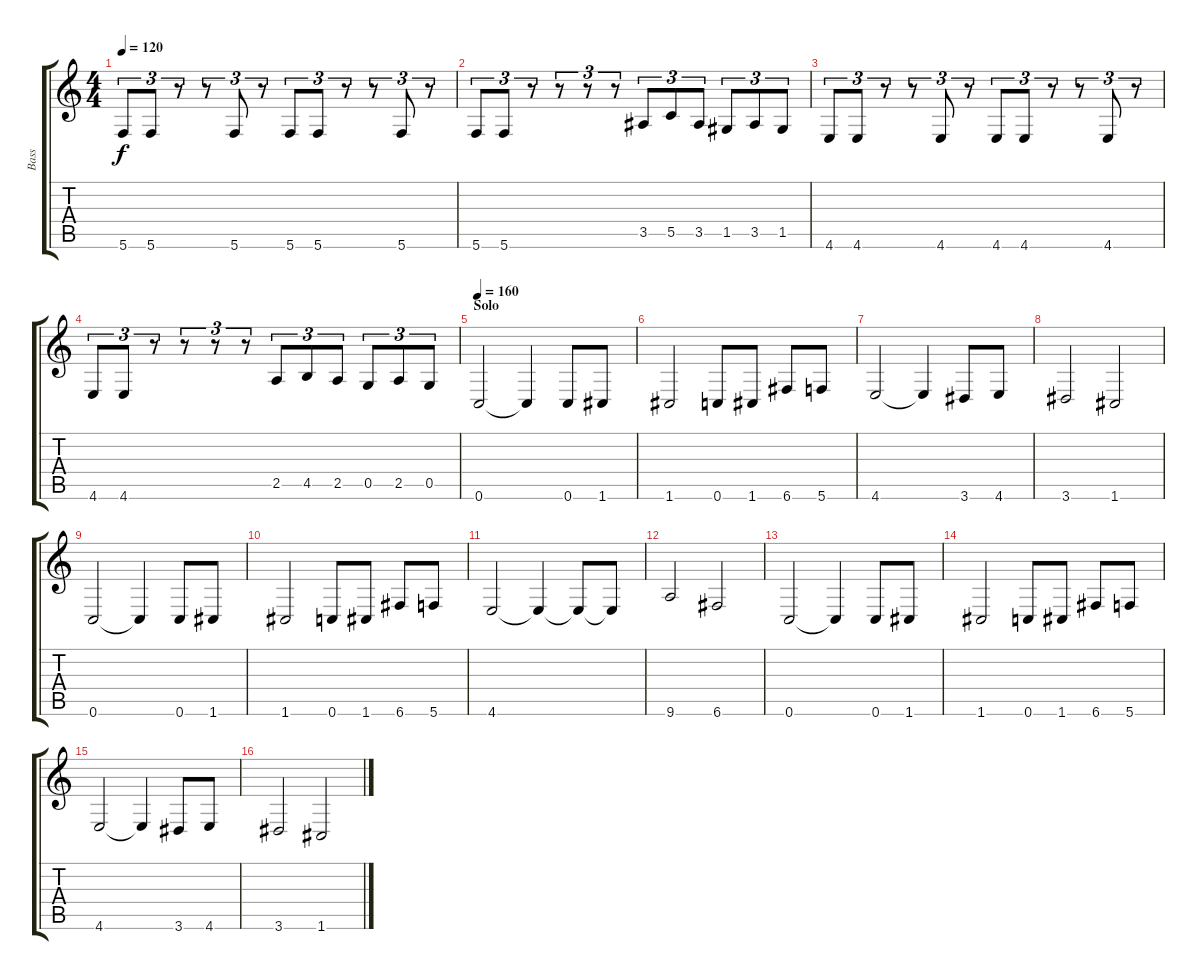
\track ("Bass" "Bass") {instrument electricbassfinger}
\staff {score tabs}
\tuning (D4 A3 F3 C3 G2 C2) {hide}
\ts (4 4)
\tempo 120
\clef g2
\ks c
5.6.8{tu (3 2) dy f} 5.6.8{tu (3 2)} r.8{tu (3 2)} r.8{tu (3 2)} 5.6.8{tu (3 2)} r.8{tu (3 2)} 5.6.8{tu (3 2)} 5.6.8{tu (3 2)} r.8{tu (3 2)} r.8{tu (3 2)} 5.6.8{tu (3 2)} r.8{tu (3 2)} |
5.6.8{tu (3 2)} 5.6.8{tu (3 2)} r.8{tu (3 2)} r.8{tu (3 2)} r.8{tu (3 2)} r.8{tu (3 2)} 3.5.8{tu (3 2)} 5.5.8{tu (3 2)} 3.5.8{tu (3 2)} 1.5.8{tu (3 2)} 3.5.8{tu (3 2)} 1.5.8{tu (3 2)} |
4.6.8{tu (3 2)} 4.6.8{tu (3 2)} r.8{tu (3 2)} r.8{tu (3 2)} 4.6.8{tu (3 2)} r.8{tu (3 2)} 4.6.8{tu (3 2)} 4.6.8{tu (3 2)} r.8{tu (3 2)} r.8{tu (3 2)} 4.6.8{tu (3 2)} r.8{tu (3 2)} |
4.6.8{tu (3 2)} 4.6.8{tu (3 2)} r.8{tu (3 2)} r.8{tu (3 2)} r.8{tu (3 2)} r.8{tu (3 2)} 2.5.8{tu (3 2)} 4.5.8{tu (3 2)} 2.5.8{tu (3 2)} 0.5.8{tu (3 2)} 2.5.8{tu (3 2)} 0.5.8{tu (3 2)} |
\section ("" "Solo")
\tempo 160
0.6.2 0.6{t}.4 0.6.8 1.6.8 |
1.6.2 0.6.8 1.6.8 6.6.8 5.6.8 |
4.6.2 4.6{t}.4 3.6.8 4.6.8 |
3.6.2 1.6.2 |
0.6.2 0.6{t}.4 0.6.8 1.6.8 |
1.6.2 0.6.8 1.6.8 6.6.8 5.6.8 |
4.6.2 4.6{t}.4 4.6{t}.8 4.6{t}.8 |
9.6.2 6.6.2 |
0.6.2 0.6{t}.4 0.6.8 1.6.8 |
1.6.2 0.6.8 1.6.8 6.6.8 5.6.8 |
4.6.2 4.6{t}.4 3.6.8 4.6.8 |
3.6.2 1.6.2
